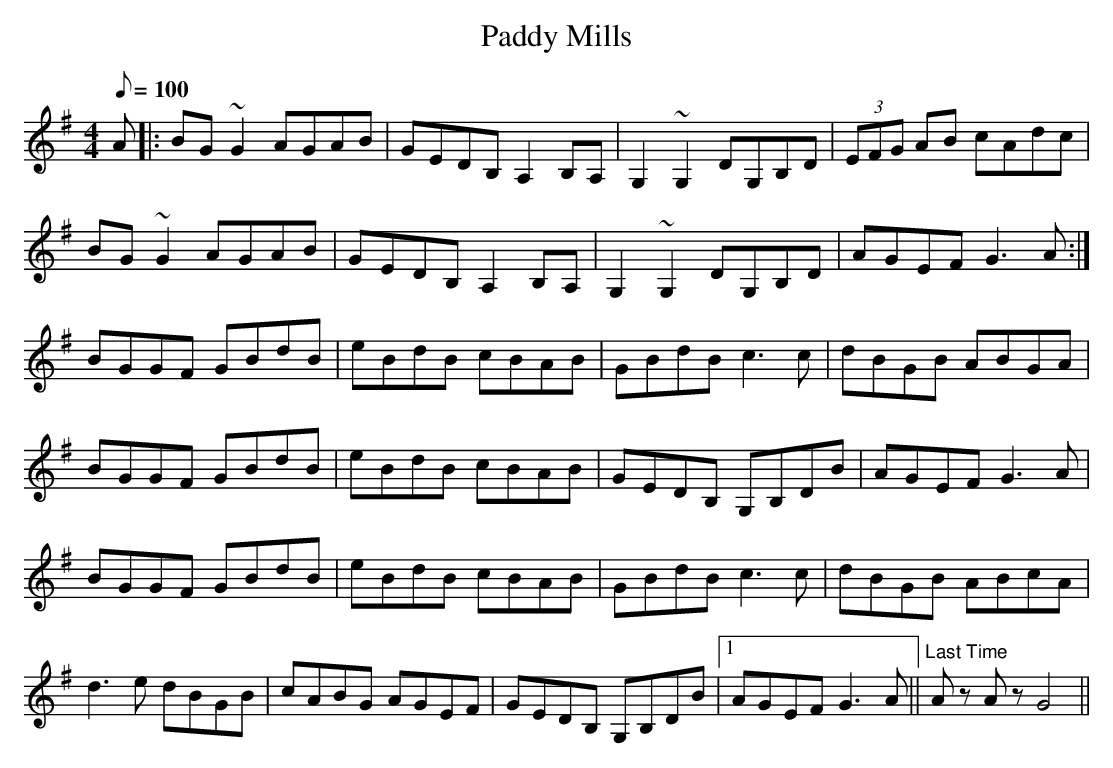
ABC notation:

X:1
T:Paddy Mills
M:4/4
L:1/8
Q:100
K:G
A|:BG ~G2 AGAB|GEDB, A,2 B,A,|G,2 ~G,2 DG,B,D|(3EFG AB cAdc|!
BG ~G2 AGAB|GEDB, A,2 B,A,|G,2 ~G,2 DG,B,D|AGEF G3 A:|!
BGGF GBdB|eBdB cBAB|GBdB c3 c|dBGB ABGA|!
BGGF GBdB|eBdB cBAB|GEDB, G,B,DB|AGEF G3 A|!
BGGF GBdB|eBdB cBAB|GBdB c3 c|dBGB ABcA|!
d3 e dBGB|cABG AGEF|GEDB, G,B,DB|1AGEF G3 A||"Last Time"A z A z G4||
